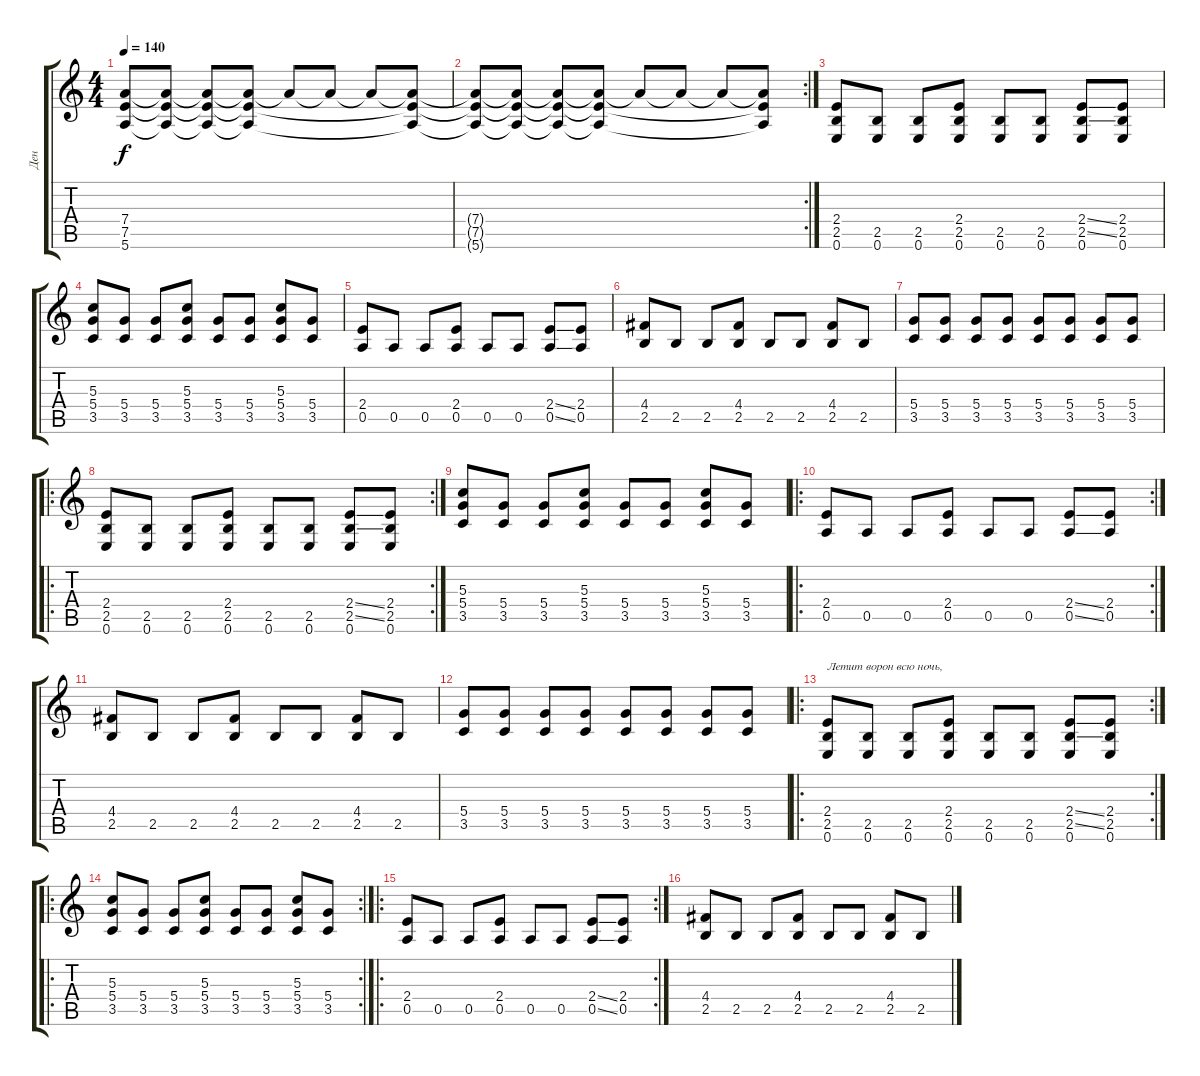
\track ("Ден" "Ден") {instrument distortionguitar}
\staff {score tabs}
\tuning (E4 B3 G3 D3 A2 E2) {hide}
\ts (4 4)
\tempo 140
\clef g2
\ks c
(7.4{t} 7.5{t} 5.6{t}).8{dy f balance 0} (7.4{t} 7.5{t} 5.6{t}).8{balance 16} (7.4{t} 7.5{t} 5.6{t}).8{balance 0} (7.4{t} 7.5{t} 5.6{t}).8{balance 16} 7.4{t}.8{balance 0} 7.4{t}.8{balance 16} 7.4{t}.8{balance 0} (7.4{t} 7.5{t} 5.6{t}).8{balance 16} |
\rc 2
(7.4{t} 7.5{t} 5.6{t}).8{balance 0} (7.4{t} 7.5{t} 5.6{t}).8{balance 16} (7.4{t} 7.5{t} 5.6{t}).8{balance 0} (7.4{t} 7.5{t} 5.6{t}).8{balance 16} 7.4{t}.8{balance 0} 7.4{t}.8{balance 16} 7.4{t}.8{balance 0} (7.4{t} 7.5{t} 5.6{t}).8{balance 16} |
(2.4 2.5 0.6).8{volume 14} (2.5 0.6).8 (2.5 0.6).8 (2.4 2.5 0.6).8 (2.5 0.6).8 (2.5 0.6).8 (2.4{ss} 2.5{ss} 0.6).8 (2.4 2.5 0.6).8 |
(5.3 5.4 3.5).8 (5.4 3.5).8 (5.4 3.5).8 (5.3 5.4 3.5).8 (5.4 3.5).8 (5.4 3.5).8 (5.3 5.4 3.5).8 (5.4 3.5).8 |
(2.4 0.5).8 0.5.8 0.5.8 (2.4 0.5).8 0.5.8 0.5.8 (2.4{ss} 0.5{ss}).8 (2.4 0.5).8 |
(4.4 2.5).8 2.5.8 2.5.8 (4.4 2.5).8 2.5.8 2.5.8 (4.4 2.5).8 2.5.8 |
(5.4 3.5).8 (5.4 3.5).8 (5.4 3.5).8 (5.4 3.5).8 (5.4 3.5).8 (5.4 3.5).8 (5.4 3.5).8 (5.4 3.5).8 |
\ro
\rc 2
(2.4 2.5 0.6).8{volume 14 instrument distortionguitar} (2.5 0.6).8 (2.5 0.6).8 (2.4 2.5 0.6).8 (2.5 0.6).8 (2.5 0.6).8 (2.4{ss} 2.5{ss} 0.6).8 (2.4 2.5 0.6).8 |
(5.3 5.4 3.5).8 (5.4 3.5).8 (5.4 3.5).8 (5.3 5.4 3.5).8 (5.4 3.5).8 (5.4 3.5).8 (5.3 5.4 3.5).8 (5.4 3.5).8 |
\ro
\rc 2
(2.4 0.5).8 0.5.8 0.5.8 (2.4 0.5).8 0.5.8 0.5.8 (2.4{ss} 0.5{ss}).8 (2.4 0.5).8 |
(4.4 2.5).8 2.5.8 2.5.8 (4.4 2.5).8 2.5.8 2.5.8 (4.4 2.5).8 2.5.8 |
(5.4 3.5).8 (5.4 3.5).8 (5.4 3.5).8 (5.4 3.5).8 (5.4 3.5).8 (5.4 3.5).8 (5.4 3.5).8 (5.4 3.5).8 |
\ro
\rc 2
(2.4 2.5 0.6).8{txt "Летит ворон всю ночь," volume 14 instrument distortionguitar} (2.5 0.6).8 (2.5 0.6).8 (2.4 2.5 0.6).8 (2.5 0.6).8 (2.5 0.6).8 (2.4{ss} 2.5{ss} 0.6).8 (2.4 2.5 0.6).8 |
\ro
\rc 2
(5.3 5.4 3.5).8 (5.4 3.5).8 (5.4 3.5).8 (5.3 5.4 3.5).8 (5.4 3.5).8 (5.4 3.5).8 (5.3 5.4 3.5).8 (5.4 3.5).8 |
\ro
\rc 2
(2.4 0.5).8 0.5.8 0.5.8 (2.4 0.5).8 0.5.8 0.5.8 (2.4{ss} 0.5{ss}).8 (2.4 0.5).8 |
(4.4 2.5).8 2.5.8 2.5.8 (4.4 2.5).8 2.5.8 2.5.8 (4.4 2.5).8 2.5.8
